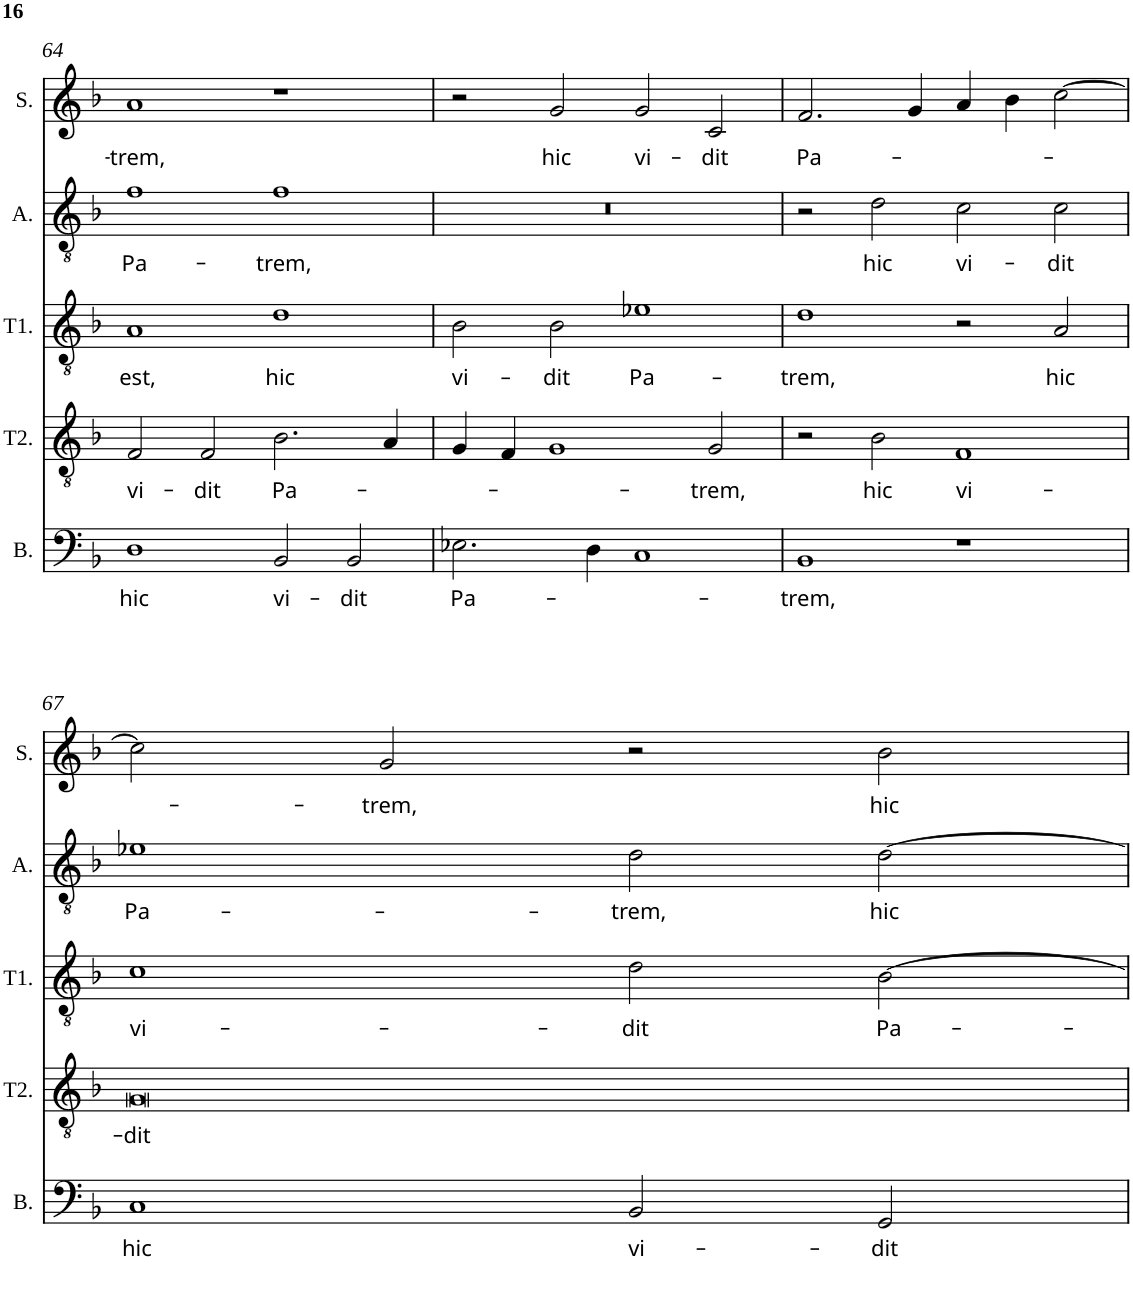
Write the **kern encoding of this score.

**kern	**text	**kern	**text	**kern	**text	**kern	**text	**kern	**text
*part5	*part5	*part4	*part4	*part3	*part3	*part2	*part2	*part1	*part1
*staff5	*staff5	*staff4	*staff4	*staff3	*staff3	*staff2	*staff2	*staff1	*staff1
*I"B.	*	*I"T2.	*	*I"T1.	*	*I"A.	*	*I"S.	*
*I'B.	*	*I'T2.	*	*I'T1.	*	*I'A.	*	*I'S.	*
!!LO:PB:g=z
*clefF4	*	*clefGv2	*	*clefGv2	*	*clefGv2	*	*clefG2	*
*k[b-]	*	*k[b-]	*	*k[b-]	*	*k[b-]	*	*k[b-]	*
*F:	*	*F:	*	*F:	*	*F:	*	*F:	*
*M4/2	*	*M4/2	*	*M4/2	*	*M4/2	*	*M4/2	*
=64	=64	=64	=64	=64	=64	=64	=64	=64	=64
!	!LO:LY:b	!	!LO:LY:b	!	!LO:LY:b	!	!LO:LY:b	!	!LO:LY:b
1D	hic	2F/	vi-	1A	est,	1f	Pa-	1a	-trem,
!	!	!	!LO:LY:b	!	!	!	!	!	!
.	.	2F/	-dit	.	.	.	.	.	.
!	!LO:LY:b	!	!LO:LY:b	!	!LO:LY:b	!	!LO:LY:b	!	!
2BB-/	vi-	2.B-\	Pa-	1d	hic	1f	-trem,	1r	.
!	!LO:LY:b	!	!	!	!	!	!	!	!
2BB-/	-dit	.	.	.	.	.	.	.	.
.	.	4A/	.	.	.	.	.	.	.
=65	=65	=65	=65	=65	=65	=65	=65	=65	=65
!	!LO:LY:b	!	!	!	!LO:LY:b	!	!	!	!
2.E-X\	Pa-	4G/	.	2B-\	vi-	0r	.	2r	.
.	.	4F/	.	.	.	.	.	.	.
!	!	!	!	!	!LO:LY:b	!	!	!	!LO:LY:b
.	.	1G	.	2B-\	-dit	.	.	2g/	hic
4D\	.	.	.	.	.	.	.	.	.
!	!	!	!	!	!LO:LY:b	!	!	!	!LO:LY:b
1C	.	.	.	1e-X	Pa-	.	.	2g/	vi-
!	!	!	!LO:LY:b	!	!	!	!	!	!LO:LY:b
.	.	2G/	-trem,	.	.	.	.	2c/	-dit
=66	=66	=66	=66	=66	=66	=66	=66	=66	=66
!	!LO:LY:b	!	!	!	!LO:LY:b	!	!	!	!LO:LY:b
1BB-	-trem,	2r	.	1d	-trem,	2r	.	2.f/	Pa-
!	!	!	!LO:LY:b	!	!	!	!LO:LY:b	!	!
.	.	2B-\	hic	.	.	2d\	hic	.	.
.	.	.	.	.	.	.	.	4g/	.
!	!	!	!LO:LY:b	!	!	!	!LO:LY:b	!	!
1r	.	1F	vi-	2r	.	2c\	vi-	4a/	.
.	.	.	.	.	.	.	.	4b-\	.
!	!	!	!	!	!LO:LY:b	!	!LO:LY:b	!	!
.	.	.	.	2A/	hic	2c\	-dit	[2cc\	.
!!LO:LB:g=z
=67	=67	=67	=67	=67	=67	=67	=67	=67	=67
!	!LO:LY:b	!	!LO:LY:b	!	!LO:LY:b	!	!LO:LY:b	!	!
1C	hic	0G	-dit	1c	vi-	1e-X	Pa-	2cc\]	.
!	!	!	!	!	!	!	!	!	!LO:LY:b
.	.	.	.	.	.	.	.	2g/	-trem,
!	!LO:LY:b	!	!	!	!LO:LY:b	!	!LO:LY:b	!	!
2BB-/	vi-	.	.	2d\	-dit	2d\	-trem,	2r	.
!	!LO:LY:b	!	!	!	!LO:LY:b	!	!LO:LY:b	!	!LO:LY:b
2GG/	-dit	.	.	[2B-\	Pa-	[2d\	hic	2b-\	hic
=	=	=	=	=	=	=	=	=	=
*-	*-	*-	*-	*-	*-	*-	*-	*-	*-
